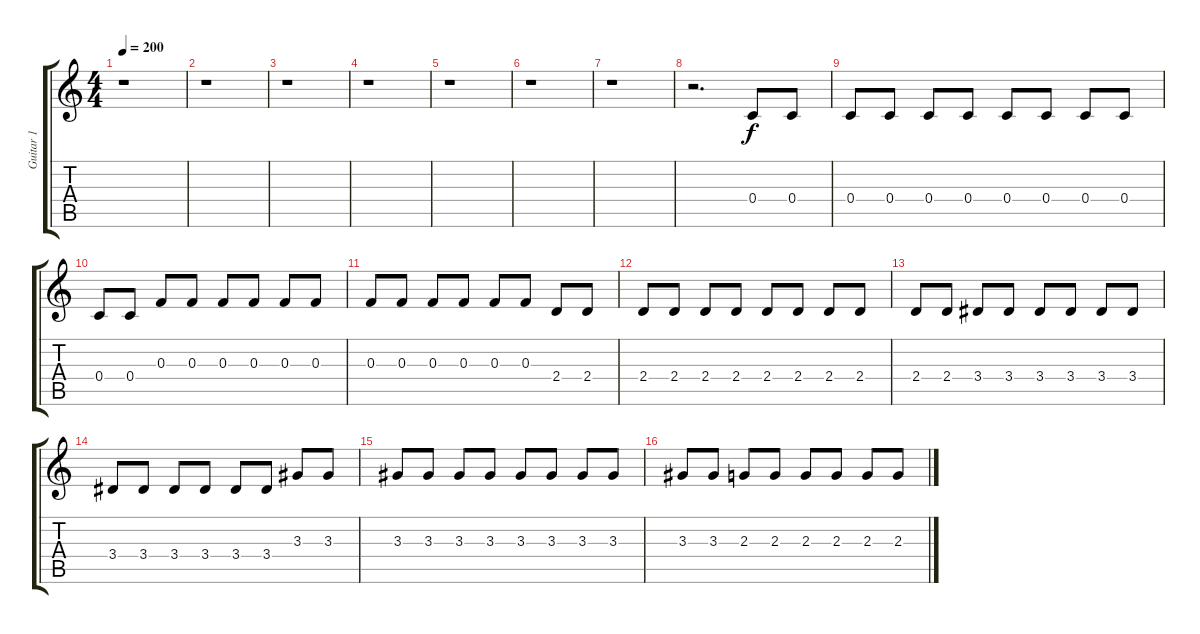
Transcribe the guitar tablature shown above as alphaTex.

\track ("Guitar 1" "Guitar 1") {instrument distortionguitar}
\staff {score tabs}
\tuning (D4 A3 F3 C3 G2 C2) {hide}
\ts (4 4)
\tempo 200
\clef g2
\ks c
r.1{dy f} |
r.1 |
r.1 |
r.1 |
r.1 |
r.1 |
r.1 |
r.2{d} 0.4.8{instrument electricguitarmuted} 0.4.8 |
0.4.8 0.4.8 0.4.8 0.4.8 0.4.8 0.4.8 0.4.8 0.4.8 |
0.4.8 0.4.8 0.3.8 0.3.8 0.3.8 0.3.8 0.3.8 0.3.8 |
0.3.8 0.3.8 0.3.8 0.3.8 0.3.8 0.3.8 2.4.8 2.4.8 |
2.4.8 2.4.8 2.4.8 2.4.8 2.4.8 2.4.8 2.4.8 2.4.8 |
2.4.8 2.4.8 3.4.8 3.4.8 3.4.8 3.4.8 3.4.8 3.4.8 |
3.4.8 3.4.8 3.4.8 3.4.8 3.4.8 3.4.8 3.3.8 3.3.8 |
3.3.8 3.3.8 3.3.8 3.3.8 3.3.8 3.3.8 3.3.8 3.3.8 |
3.3.8 3.3.8 2.3.8 2.3.8 2.3.8 2.3.8 2.3.8 2.3.8
